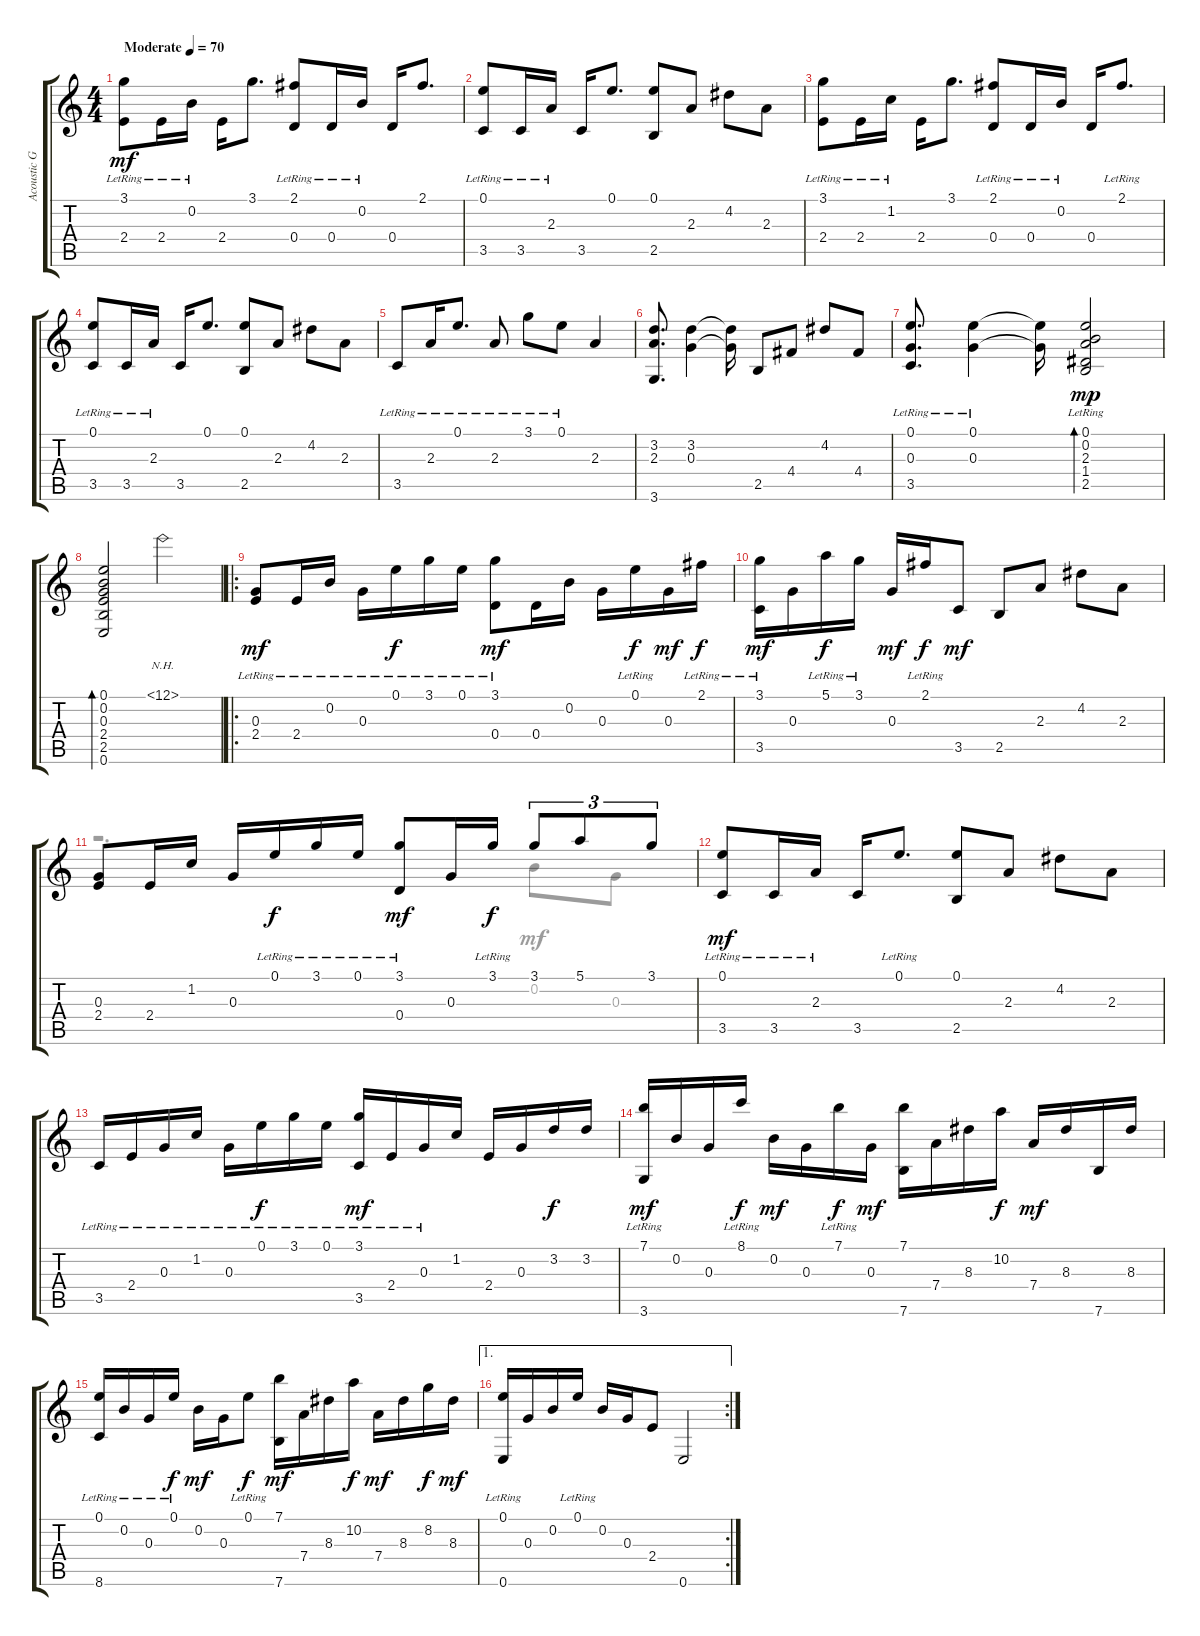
\track ("Acoustic Guitar" "Acoustic G") {instrument acousticguitarnylon}
\staff {score tabs}
\tuning (E4 B3 G3 D3 A2 E2) {hide}
\voice
\ts (4 4)
\tempo (70 "Moderate")
\clef g2
\ks c
(3.1{lr} 2.4{lr}).8{dy mf instrument acousticguitarnylon} 2.4{lr}.16 0.2{lr}.16 2.4.16 3.1.8{d} (2.1{lr} 0.4{lr}).8 0.4{lr}.16 0.2{lr}.16 0.4.16 2.1.8{d} |
(0.1{lr} 3.5{lr}).8 3.5{lr}.16 2.3{lr}.16 3.5.16 0.1.8{d} (0.1 2.5).8 2.3.8 4.2.8 2.3.8 |
(3.1{lr} 2.4{lr}).8 2.4{lr}.16 1.2{lr}.16 2.4.16 3.1.8{d} (2.1{lr} 0.4{lr}).8 0.4{lr}.16 0.2{lr}.16 0.4.16 2.1{lr}.8{d} |
(0.1{lr} 3.5{lr}).8 3.5{lr}.16 2.3{lr}.16 3.5.16 0.1.8{d} (0.1 2.5).8 2.3.8 4.2.8 2.3.8 |
3.5{lr}.8 2.3{lr}.16 0.1{lr}.8{d} 2.3{lr}.8 3.1{lr}.8 0.1{lr}.8 2.3.4 |
(3.2 2.3 3.6).8{d} (3.2 0.3).4 (3.2{t} 0.3{t}).16 2.5.8 4.4.8 4.2.8 4.4.8 |
(0.1{lr} 0.3 3.5).8{d} (0.1{lr} 0.3).4 (0.1{t} 0.3{t}).16 (0.1{lr} 0.2 2.3 1.4 2.5).2{bd 60 dy mp} |
(0.1 0.2 0.3 2.4 2.5 0.6).2{bd 60} 12.1{nh}.2 |
\ro
(0.3{lr} 2.4{lr}).8{dy mf} 2.4{lr}.16 0.2{lr}.16 0.3{lr}.16 0.1{lr}.16{dy f} 3.1{lr}.16 0.1{lr}.16 (3.1{lr} 0.4).8{dy mf} 0.4.16 0.2.16 0.3.16 0.1{lr}.16{dy f} 0.3.16{dy mf} 2.1{lr}.16{dy f} |
(3.1{lr} 3.5).16{dy mf} 0.3.16 5.1{lr}.16{dy f} 3.1{lr}.16 0.3.16{dy mf} 2.1{lr}.16{dy f} 3.5.8{dy mf} 2.5.8 2.3.8 4.2.8 2.3.8 |
(0.3 2.4).8 2.4.16 1.2.16 0.3.16 0.1{lr}.16{dy f} 3.1{lr}.16 0.1{lr}.16 (3.1{lr} 0.4).8{dy mf} 0.3.16 3.1{lr}.16{dy f} 3.1.8{tu (3 2)} 5.1.8{tu (3 2)} 3.1.8{tu (3 2)} |
(0.1{lr} 3.5{lr}).8{dy mf} 3.5{lr}.16 2.3{lr}.16 3.5.16 0.1{lr}.8{d} (0.1 2.5).8 2.3.8 4.2.8 2.3.8 |
3.5{lr}.16 2.4{lr}.16 0.3{lr}.16 1.2{lr}.16 0.3{lr}.16 0.1{lr}.16{dy f} 3.1{lr}.16 0.1{lr}.16 (3.1{lr} 3.5{lr}).16{dy mf} 2.4{lr}.16 0.3{lr}.16 1.2.16 2.4.16 0.3.16 3.2.16{dy f} 3.2.16 |
(7.1{lr} 3.6).16{dy mf} 0.2.16 0.3.16 8.1{lr}.16{dy f} 0.2.16{dy mf} 0.3.16 7.1{lr}.16{dy f} 0.3.16{dy mf} (7.1 7.6).16 7.4.16 8.3.16 10.2.16{dy f} 7.4.16{dy mf} 8.3.16 7.6.16 8.3.16 |
(0.1{lr} 8.6{lr}).16 0.2{lr}.16 0.3{lr}.16 0.1{lr}.16{dy f} 0.2.16{dy mf} 0.3.16 0.1{lr}.8{dy f} (7.1 7.6).16{dy mf} 7.4.16 8.3.16 10.2.16{dy f} 7.4.16{dy mf} 8.3.16 8.2.16{dy f} 8.3.16{dy mf} |
\ae 1
\rc 2
(0.1{lr} 0.6).16 0.3.16 0.2.16 0.1{lr}.16 0.2.16 0.3.16 2.4.8 0.6.2
\voice
\clef g2
\ottava regular
\simile none
\ks c
|
|
|
|
|
|
|
|
|
|
r.2{d} 0.2.8 0.3.8 |
|
|
|
|
